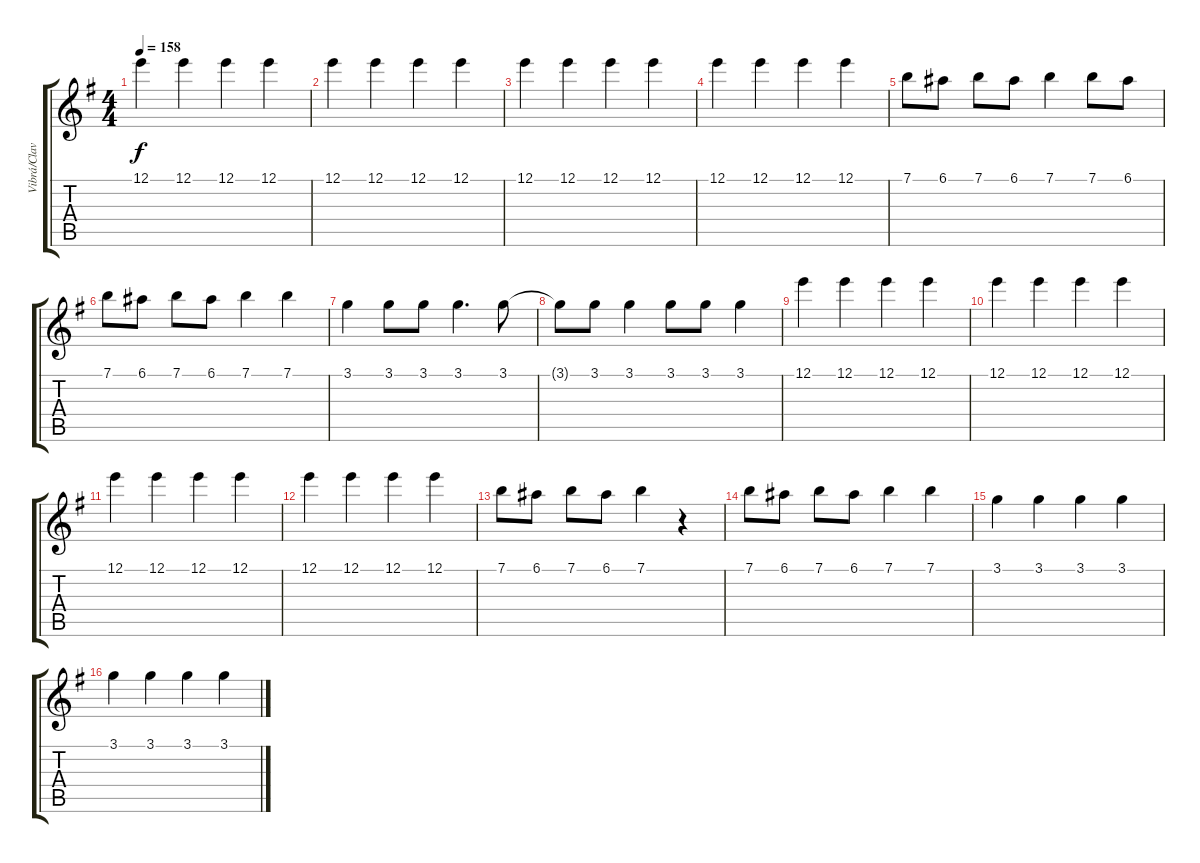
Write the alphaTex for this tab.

\track ("Vibrá/Clavi" "Vibrá/Clav") {instrument vibraphone}
\staff {score tabs}
\tuning (E5 B4 G4 D4 A3 E3) {hide}
\ts (4 4)
\tempo 158
\clef g2
\ks g
12.1.4{dy f} 12.1.4 12.1.4 12.1.4 |
12.1.4 12.1.4 12.1.4 12.1.4 |
12.1.4 12.1.4 12.1.4 12.1.4 |
12.1.4 12.1.4 12.1.4 12.1.4 |
7.1.8 6.1.8 7.1.8 6.1.8 7.1.4 7.1.8 6.1.8 |
7.1.8 6.1.8 7.1.8 6.1.8 7.1.4 7.1.4 |
3.1.4 3.1.8 3.1.8 3.1.4{d} 3.1.8 |
3.1{t}.8 3.1.8 3.1.4 3.1.8 3.1.8 3.1.4 |
12.1.4 12.1.4 12.1.4 12.1.4 |
12.1.4 12.1.4 12.1.4 12.1.4 |
12.1.4 12.1.4 12.1.4 12.1.4 |
12.1.4 12.1.4 12.1.4 12.1.4 |
7.1.8 6.1.8 7.1.8 6.1.8 7.1.4 r.4 |
7.1.8 6.1.8 7.1.8 6.1.8 7.1.4 7.1.4 |
3.1.4 3.1.4 3.1.4 3.1.4 |
3.1.4 3.1.4 3.1.4 3.1.4
